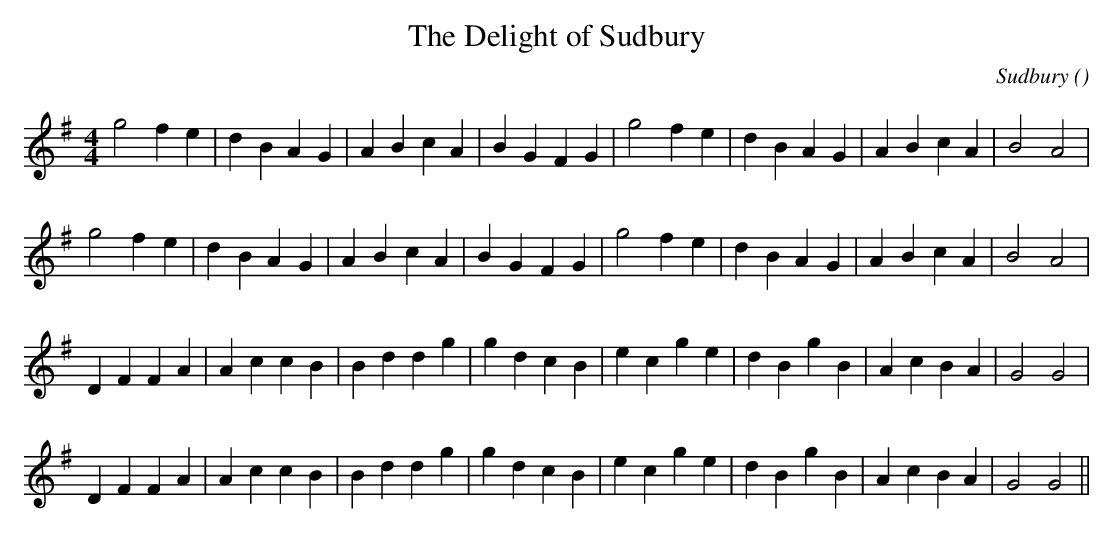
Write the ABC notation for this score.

X:1
T: The Delight of Sudbury
C:Sudbury
O:
M:4/4
K:G
K:G
M:4/4
L:1/16
g8 f4 e4 |d4 B4 A4 G4 |A4 B4 c4 A4 |B4 G4 F4 G4 |g8 f4 e4 |d4 B4 A4 G4 |A4 B4 c4 A4 |B8 A8 |
g8 f4 e4 |d4 B4 A4 G4 |A4 B4 c4 A4 |B4 G4 F4 G4 |g8 f4 e4 |d4 B4 A4 G4 |A4 B4 c4 A4 |B8 A8 |
D4 F4 F4 A4 |A4 c4 c4 B4 |B4 d4 d4 g4 |g4 d4 c4 B4 |e4 c4 g4 e4 |d4 B4 g4 B4 |A4 c4 B4 A4 |G8 G8 |
D4 F4 F4 A4 |A4 c4 c4 B4 |B4 d4 d4 g4 |g4 d4 c4 B4 |e4 c4 g4 e4 |d4 B4 g4 B4 |A4 c4 B4 A4 |G8 G8 ||
